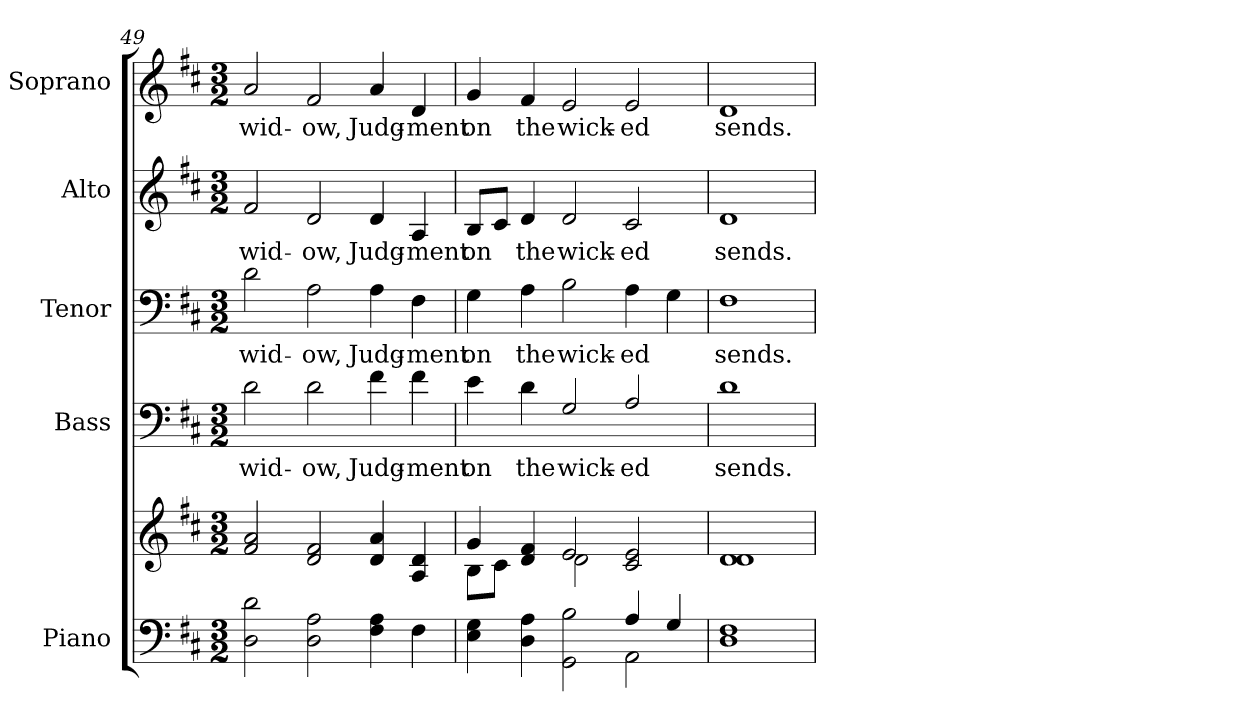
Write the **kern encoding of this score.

**kern	**kern	**kern	**text	**kern	**text	**kern	**text	**kern	**text
*part5	*part5	*part4	*part4	*part3	*part3	*part2	*part2	*part1	*part1
*staff6	*staff5	*staff4	*staff4	*staff3	*staff3	*staff2	*staff2	*staff1	*staff1
*I"Piano	*	*I"Bass	*	*I"Tenor	*	*I"Alto	*	*I"Soprano	*
*I'Pno.	*	*I'B.	*	*I'T.	*	*I'A.	*	*I'S.	*
*clefF4	*clefG2	*clefF4	*	*clefF4	*	*clefG2	*	*clefG2	*
*	*	*ITrd7c12	*	*	*	*	*	*	*
*k[f#c#]	*k[f#c#]	*k[f#c#]	*	*k[f#c#]	*	*k[f#c#]	*	*k[f#c#]	*
*D:	*D:	*D:	*	*D:	*	*D:	*	*D:	*
*M3/2	*M3/2	*M3/2	*	*M3/2	*	*M3/2	*	*M3/2	*
=49	=49	=49	=49	=49	=49	=49	=49	=49	=49
!	!	!	!LO:LY:b:color=#000000	!	!	!	!	!	!
!	!	!	!	!	!LO:LY:b:color=#000000	!	!	!	!
!	!	!	!	!	!	!	!LO:LY:b:color=#000000	!	!
!	!	!	!	!	!	!	!	!	!LO:LY:b:color=#000000
2Di\ 2di	2f#i/ 2ai	2Di\	wid-	2di\	wid-	2f#i/	wid-	2ai/	wid-
!	!	!	!LO:LY:b:color=#000000	!	!	!	!	!	!
!	!	!	!	!	!LO:LY:b:color=#000000	!	!	!	!
!	!	!	!	!	!	!	!LO:LY:b:color=#000000	!	!
!	!	!	!	!	!	!	!	!	!LO:LY:b:color=#000000
2Di\ 2Ai	2di/ 2f#i	2Di\	-ow,	2Ai\	-ow,	2di/	-ow,	2f#i/	-ow,
!	!	!	!LO:LY:b:color=#000000	!	!	!	!	!	!
!	!	!	!	!	!LO:LY:b:color=#000000	!	!	!	!
!	!	!	!	!	!	!	!LO:LY:b:color=#000000	!	!
!	!	!	!	!	!	!	!	!	!LO:LY:b:color=#000000
4F#i\ 4Ai	4di/ 4ai	4F#i\	Judg-	4Ai\	Judg-	4di/	Judg-	4ai/	Judg-
!	!	!	!LO:LY:b:color=#000000	!	!	!	!	!	!
!	!	!	!	!	!LO:LY:b:color=#000000	!	!	!	!
!	!	!	!	!	!	!	!LO:LY:b:color=#000000	!	!
!	!	!	!	!	!	!	!	!	!LO:LY:b:color=#000000
4F#i\	4Ai/ 4di	4F#i\	-ment	4F#i\	-ment	4Ai/	-ment	4di/	-ment
!!LO:PB:g=z
=50	=50	=50	=50	=50	=50	=50	=50	=50	=50
*^	*^	*	*	*	*	*	*	*	*
!	!	!	!	!	!LO:LY:b:color=#000000	!	!	!	!	!	!
!	!	!	!	!	!	!	!LO:LY:b:color=#000000	!	!	!	!
!	!	!	!	!	!	!	!	!	!LO:LY:b:color=#000000	!	!
!	!	!	!	!	!	!	!	!	!	!	!LO:LY:b:color=#000000
4Ei\ 4Gi	1ryy	4gi/	8Bi\L	4Ei\	on	4Gi\	on	8Bi/L	on	4gi/	on
.	.	.	8c#i\J	.	.	.	.	8c#i/J	.	.	.
!	!	!	!	!	!LO:LY:b:color=#000000	!	!	!	!	!	!
!	!	!	!	!	!	!	!LO:LY:b:color=#000000	!	!	!	!
!	!	!	!	!	!	!	!	!	!LO:LY:b:color=#000000	!	!
!	!	!	!	!	!	!	!	!	!	!	!LO:LY:b:color=#000000
4Di\ 4Ai	.	4di/ 4f#i	4ryy	4Di\	the	4Ai\	the	4di/	the	4f#i/	the
!	!	!	!	!	!LO:LY:b:color=#000000	!	!	!	!	!	!
!	!	!	!	!	!	!	!LO:LY:b:color=#000000	!	!	!	!
!	!	!	!	!	!	!	!	!	!LO:LY:b:color=#000000	!	!
!	!	!	!	!	!	!	!	!	!	!	!LO:LY:b:color=#000000
2GGi\ 2Bi	.	2ei/	2di\	2GGi/	wick-	2Bi\	wick-	2di/	wick-	2ei/	wick-
!	!	!	!	!	!LO:LY:b:color=#000000	!	!	!	!	!	!
!	!	!	!	!	!	!	!LO:LY:b:color=#000000	!	!	!	!
!	!	!	!	!	!	!	!	!	!LO:LY:b:color=#000000	!	!
!	!	!	!	!	!	!	!	!	!	!	!LO:LY:b:color=#000000
4Ai/	2AAi\	2c#i/ 2ei	2ryy	2AAi/	-ed	4Ai\	-ed	2c#i/	-ed	2ei/	-ed
4Gi/	.	.	.	.	.	4Gi\	.	.	.	.	.
*v	*v	*	*	*	*	*	*	*	*	*	*
*	*v	*v	*	*	*	*	*	*	*	*
=51	=51	=51	=51	=51	=51	=51	=51	=51	=51
!	!	!	!LO:LY:b:color=#000000	!	!	!	!	!	!
!	!	!	!	!	!LO:LY:b:color=#000000	!	!	!	!
!	!	!	!	!	!	!	!LO:LY:b:color=#000000	!	!
!	!	!	!	!	!	!	!	!	!LO:LY:b:color=#000000
1Di 1F#i	1di 1di	1Di	sends.	1F#i	sends.	1di	sends.	1di	sends.
=	=	=	=	=	=	=	=	=	=
*-	*-	*-	*-	*-	*-	*-	*-	*-	*-
